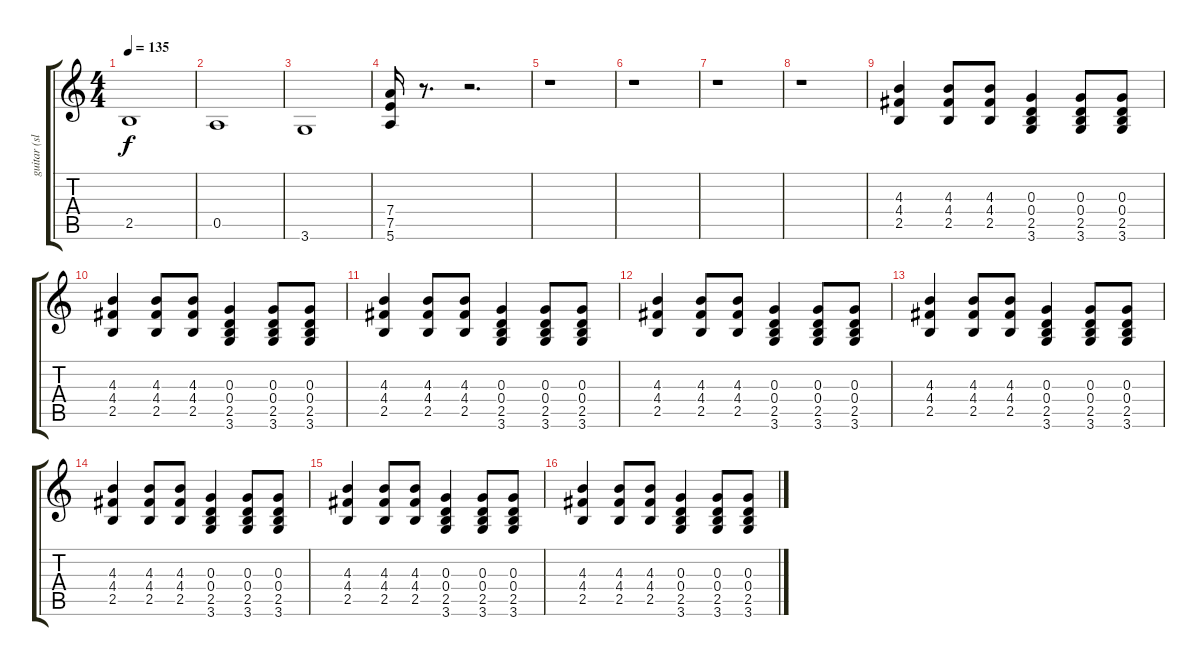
\track ("guitar (slide)" "guitar (sl") {instrument acousticguitarsteel}
\staff {score tabs}
\tuning (E4 B3 G3 D3 A2 E2) {hide}
\ts (4 4)
\tempo 135
\clef g2
\ks c
2.5.1{dy f instrument acousticguitarsteel} |
0.5.1 |
3.6.1 |
(7.4 7.5 5.6).16 r.8{d} r.2{d} |
r.1 |
r.1 |
r.1 |
r.1 |
(4.3 4.4 2.5).4 (4.3 4.4 2.5).8 (4.3 4.4 2.5).8 (0.3 0.4 2.5 3.6).4 (0.3 0.4 2.5 3.6).8 (0.3 0.4 2.5 3.6).8 |
(4.3 4.4 2.5).4 (4.3 4.4 2.5).8 (4.3 4.4 2.5).8 (0.3 0.4 2.5 3.6).4 (0.3 0.4 2.5 3.6).8 (0.3 0.4 2.5 3.6).8 |
(4.3 4.4 2.5).4 (4.3 4.4 2.5).8 (4.3 4.4 2.5).8 (0.3 0.4 2.5 3.6).4 (0.3 0.4 2.5 3.6).8 (0.3 0.4 2.5 3.6).8 |
(4.3 4.4 2.5).4 (4.3 4.4 2.5).8 (4.3 4.4 2.5).8 (0.3 0.4 2.5 3.6).4 (0.3 0.4 2.5 3.6).8 (0.3 0.4 2.5 3.6).8 |
(4.3 4.4 2.5).4 (4.3 4.4 2.5).8 (4.3 4.4 2.5).8 (0.3 0.4 2.5 3.6).4 (0.3 0.4 2.5 3.6).8 (0.3 0.4 2.5 3.6).8 |
(4.3 4.4 2.5).4 (4.3 4.4 2.5).8 (4.3 4.4 2.5).8 (0.3 0.4 2.5 3.6).4 (0.3 0.4 2.5 3.6).8 (0.3 0.4 2.5 3.6).8 |
(4.3 4.4 2.5).4 (4.3 4.4 2.5).8 (4.3 4.4 2.5).8 (0.3 0.4 2.5 3.6).4 (0.3 0.4 2.5 3.6).8 (0.3 0.4 2.5 3.6).8 |
(4.3 4.4 2.5).4 (4.3 4.4 2.5).8 (4.3 4.4 2.5).8 (0.3 0.4 2.5 3.6).4 (0.3 0.4 2.5 3.6).8 (0.3 0.4 2.5 3.6).8
